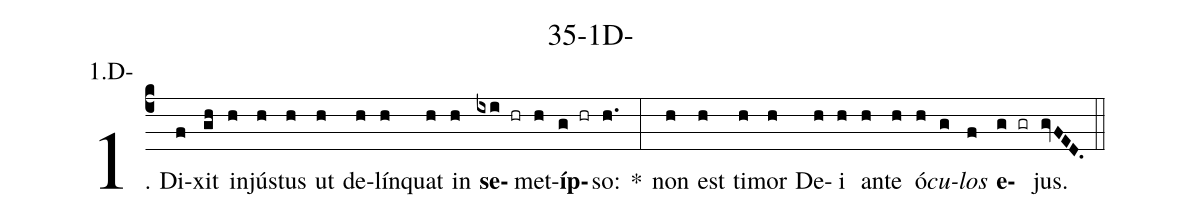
name: 35-1D-;
annotation: 1.D-;
%%
(c4)1. Di(f)xit(gh) in(h)jús(h)tus(h) ut(h) de(h)lín(h)quat(h) in(h) <b>se</b>(ixi hr)met(h)<b>íp</b>(g hr)so:(h.) *(:) non(h) est(h) ti(h)mor(h) De(h)i(h) an(h)te(h) ó(h)<i>cu</i>(g)<i>los</i>(f) <b>e</b>(g gr)jus.(gvFED.) (::)
